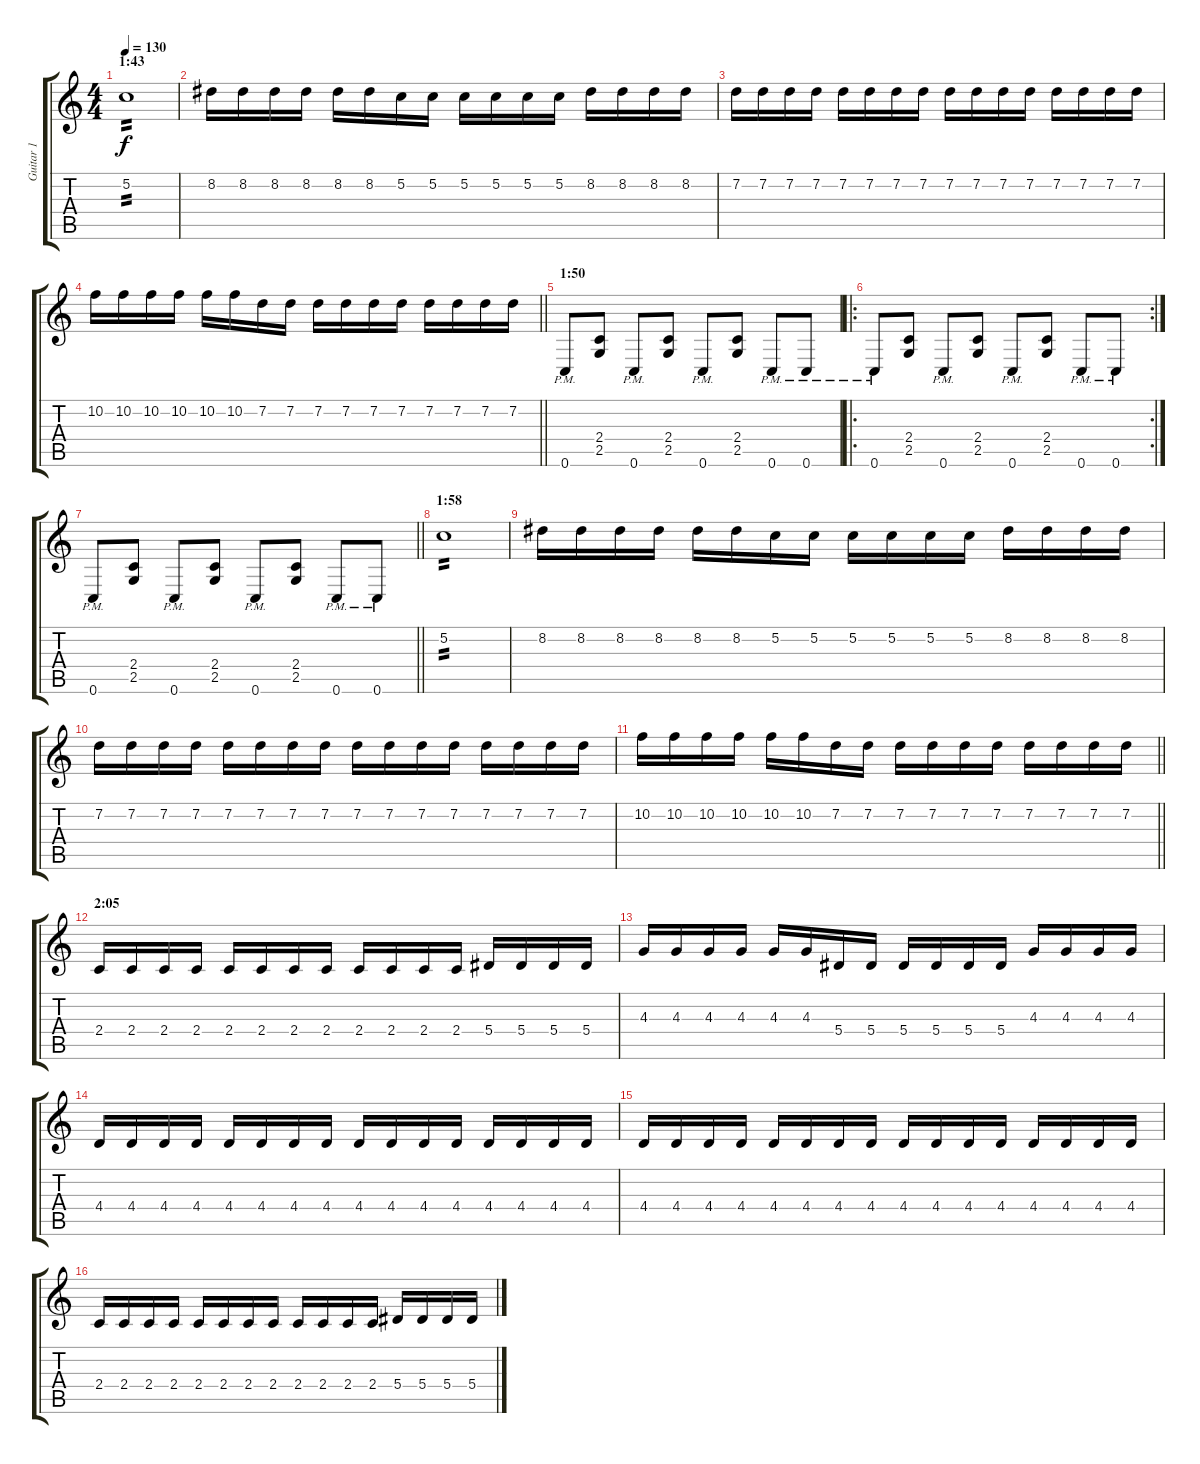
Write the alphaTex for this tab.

\track ("Guitar 1" "Guitar 1") {instrument distortionguitar}
\staff {score tabs}
\tuning (C4 G3 Eb3 Bb2 F2 C2) {hide}
\ts (4 4)
\section ("" "1:43")
\tempo 130
\clef g2
\ks c
5.2.1{tp 2 dy f instrument overdrivenguitar} |
8.2.16 8.2.16 8.2.16 8.2.16 8.2.16 8.2.16 5.2.16 5.2.16 5.2.16 5.2.16 5.2.16 5.2.16 8.2.16 8.2.16 8.2.16 8.2.16 |
7.2.16 7.2.16 7.2.16 7.2.16 7.2.16 7.2.16 7.2.16 7.2.16 7.2.16 7.2.16 7.2.16 7.2.16 7.2.16 7.2.16 7.2.16 7.2.16 |
\barLineRight lightlight
10.2.16 10.2.16 10.2.16 10.2.16 10.2.16 10.2.16 7.2.16 7.2.16 7.2.16 7.2.16 7.2.16 7.2.16 7.2.16 7.2.16 7.2.16 7.2.16 |
\section ("" "1:50")
0.6{pm}.8{instrument distortionguitar} (2.4 2.5).8 0.6{pm}.8 (2.4 2.5).8 0.6{pm}.8 (2.4 2.5).8 0.6{pm}.8 0.6{pm}.8 |
\ro
\rc 2
0.6{pm}.8 (2.4 2.5).8 0.6{pm}.8 (2.4 2.5).8 0.6{pm}.8 (2.4 2.5).8 0.6{pm}.8 0.6{pm}.8 |
\barLineRight lightlight
0.6{pm}.8 (2.4 2.5).8 0.6{pm}.8 (2.4 2.5).8 0.6{pm}.8 (2.4 2.5).8 0.6{pm}.8 0.6{pm}.8 |
\section ("" "1:58")
5.2.1{tp 2 instrument overdrivenguitar} |
8.2.16 8.2.16 8.2.16 8.2.16 8.2.16 8.2.16 5.2.16 5.2.16 5.2.16 5.2.16 5.2.16 5.2.16 8.2.16 8.2.16 8.2.16 8.2.16 |
7.2.16 7.2.16 7.2.16 7.2.16 7.2.16 7.2.16 7.2.16 7.2.16 7.2.16 7.2.16 7.2.16 7.2.16 7.2.16 7.2.16 7.2.16 7.2.16 |
\barLineRight lightlight
10.2.16 10.2.16 10.2.16 10.2.16 10.2.16 10.2.16 7.2.16 7.2.16 7.2.16 7.2.16 7.2.16 7.2.16 7.2.16 7.2.16 7.2.16 7.2.16 |
\section ("" "2:05")
2.4.16{instrument overdrivenguitar} 2.4.16 2.4.16 2.4.16 2.4.16 2.4.16 2.4.16 2.4.16 2.4.16 2.4.16 2.4.16 2.4.16 5.4.16 5.4.16 5.4.16 5.4.16 |
4.3.16 4.3.16 4.3.16 4.3.16 4.3.16 4.3.16 5.4.16 5.4.16 5.4.16 5.4.16 5.4.16 5.4.16 4.3.16 4.3.16 4.3.16 4.3.16 |
4.4.16 4.4.16 4.4.16 4.4.16 4.4.16 4.4.16 4.4.16 4.4.16 4.4.16 4.4.16 4.4.16 4.4.16 4.4.16 4.4.16 4.4.16 4.4.16 |
4.4.16 4.4.16 4.4.16 4.4.16 4.4.16 4.4.16 4.4.16 4.4.16 4.4.16 4.4.16 4.4.16 4.4.16 4.4.16 4.4.16 4.4.16 4.4.16 |
2.4.16 2.4.16 2.4.16 2.4.16 2.4.16 2.4.16 2.4.16 2.4.16 2.4.16 2.4.16 2.4.16 2.4.16 5.4.16 5.4.16 5.4.16 5.4.16
